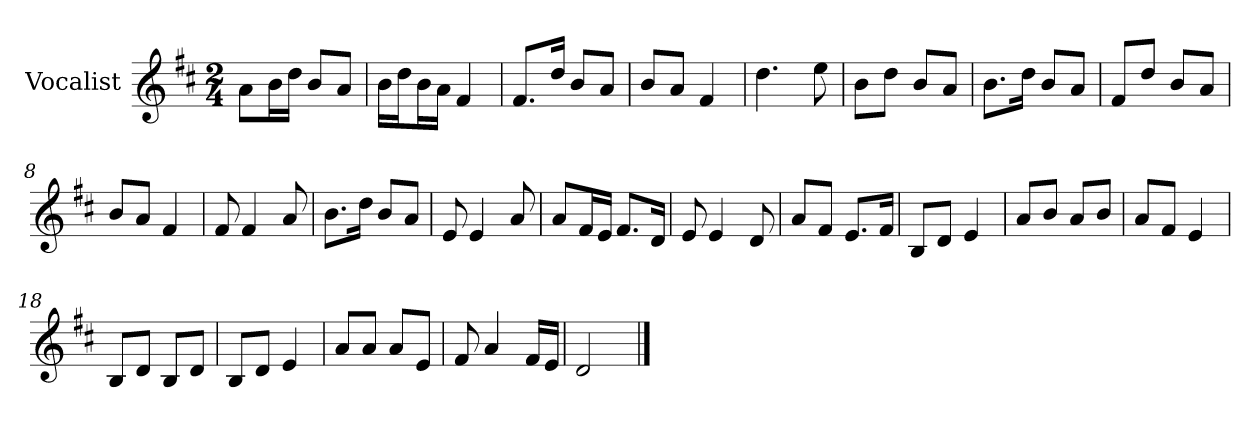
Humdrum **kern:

**kern
*part1
*staff1
*I"Vocalist
*k[f#c#]
*D:
*M2/4
=
8aL
16bL
16ddJJ
8bL
8aJ
=1
16bLL
16ddJ
16bL
16aJJ
4f#
=2
8.f#L
16ddJk
8bL
8aJ
=3
8bL
8aJ
4f#
=4
4.dd
8ee
=5
8bL
8ddJ
8bL
8aJ
=6
8.bL
16ddJk
8bL
8aJ
=7
8f#L
8ddJ
8bL
8aJ
=8
8bL
8aJ
4f#
=9
8f#
4f#
8a
=10
8.bL
16ddJk
8bL
8aJ
=11
8e
4e
8a
=12
8aL
16f#L
16eJJ
8.f#L
16dJk
=13
8e
4e
8d
=14
8aL
8f#J
8.eL
16f#Jk
=15
8BL
8dJ
4e
=16
8aL
8bJ
8aL
8bJ
=17
8aL
8f#J
4e
=18
8BL
8dJ
8BL
8dJ
=19
8BL
8dJ
4e
=20
8aL
8aJ
8aL
8eJ
=21
8f#
4a
16f#LL
16eJJ
=22
2d
==
*-
